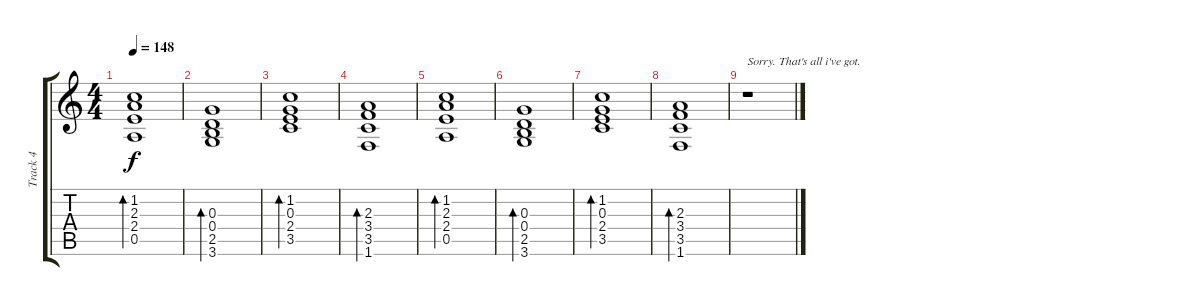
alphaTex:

\track ("Track 4" "Track 4") {instrument overdrivenguitar}
\staff {score tabs}
\tuning (E4 B3 G3 D3 A2 E2) {hide}
\ts (4 4)
\tempo 148
\clef g2
\ks c
(1.2 2.3 2.4 0.5).1{bd 240 dy f} |
(0.3 0.4 2.5 3.6).1{bd 240} |
(1.2 0.3 2.4 3.5).1{bd 240} |
(2.3 3.4 3.5 1.6).1{bd 240} |
(1.2 2.3 2.4 0.5).1{bd 240} |
(0.3 0.4 2.5 3.6).1{bd 240} |
(1.2 0.3 2.4 3.5).1{bd 240} |
(2.3 3.4 3.5 1.6).1{bd 240} |
r.1{txt "Sorry. That's all i've got."}
